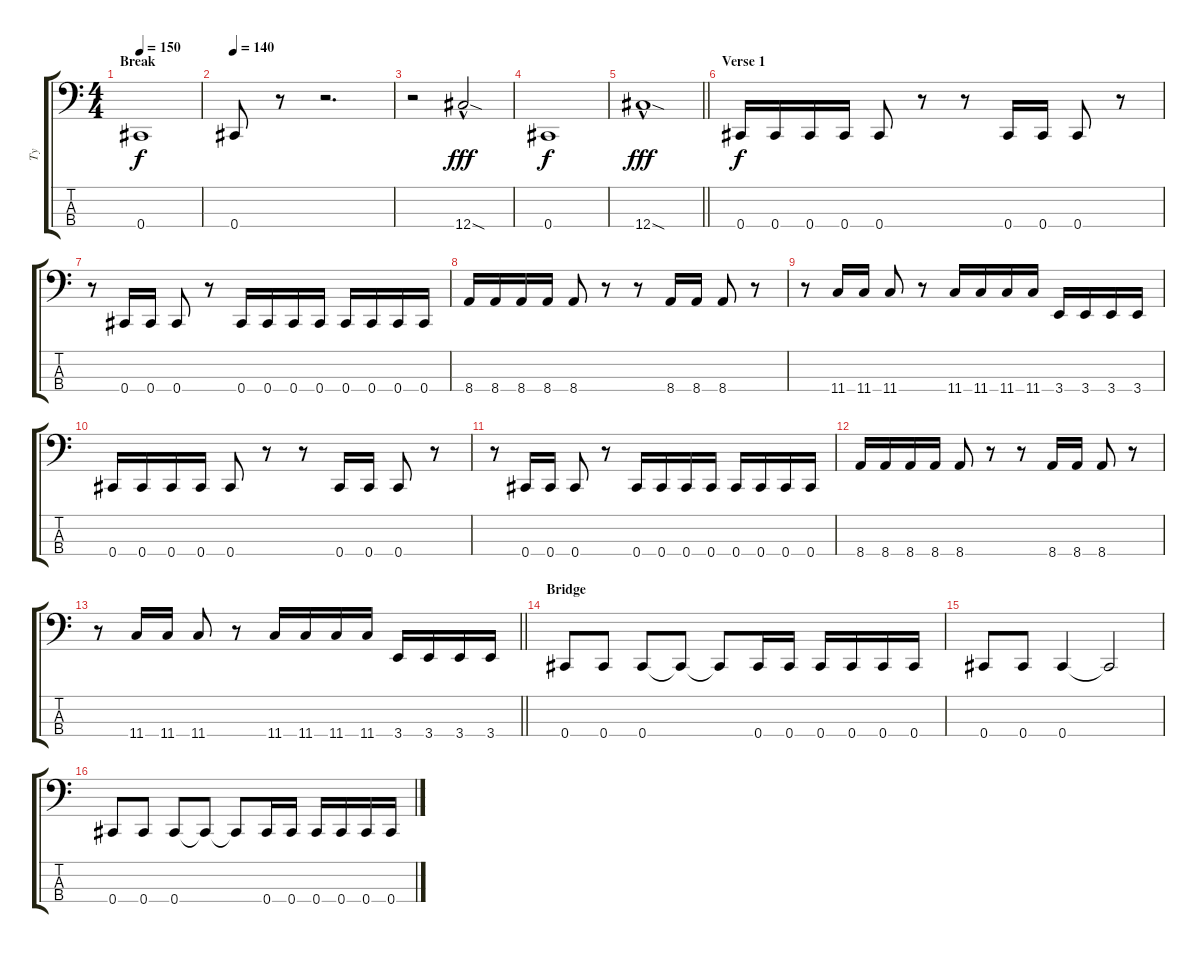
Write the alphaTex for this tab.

\track ("Ty" "Ty") {instrument electricbasspick}
\staff {score tabs}
\tuning (Gb2 Db2 Ab1 Db1) {hide}
\ts (4 4)
\section ("" "Break")
\tempo 150
\clef f4
\ks c
0.4.1{dy f} |
\tempo 140
0.4.8 r.8 r.2{d} |
r.2 12.4{sod hac}.2{dy fff} |
0.4.1{dy f} |
\barLineRight lightlight
12.4{sod hac}.1{dy fff} |
\section ("" "Verse 1")
0.4.16{dy f} 0.4.16 0.4.16 0.4.16 0.4.8 r.8 r.8 0.4.16 0.4.16 0.4.8 r.8 |
r.8 0.4.16 0.4.16 0.4.8 r.8 0.4.16 0.4.16 0.4.16 0.4.16 0.4.16 0.4.16 0.4.16 0.4.16 |
8.4.16 8.4.16 8.4.16 8.4.16 8.4.8 r.8 r.8 8.4.16 8.4.16 8.4.8 r.8 |
r.8 11.4.16 11.4.16 11.4.8 r.8 11.4.16 11.4.16 11.4.16 11.4.16 3.4.16 3.4.16 3.4.16 3.4.16 |
0.4.16 0.4.16 0.4.16 0.4.16 0.4.8 r.8 r.8 0.4.16 0.4.16 0.4.8 r.8 |
r.8 0.4.16 0.4.16 0.4.8 r.8 0.4.16 0.4.16 0.4.16 0.4.16 0.4.16 0.4.16 0.4.16 0.4.16 |
8.4.16 8.4.16 8.4.16 8.4.16 8.4.8 r.8 r.8 8.4.16 8.4.16 8.4.8 r.8 |
\barLineRight lightlight
r.8 11.4.16 11.4.16 11.4.8 r.8 11.4.16 11.4.16 11.4.16 11.4.16 3.4.16 3.4.16 3.4.16 3.4.16 |
\section ("" "Bridge")
0.4.8 0.4.8 0.4.8 0.4{t}.8 0.4{t}.8 0.4.16 0.4.16 0.4.16 0.4.16 0.4.16 0.4.16 |
0.4.8 0.4.8 0.4.4 0.4{t}.2 |
0.4.8 0.4.8 0.4.8 0.4{t}.8 0.4{t}.8 0.4.16 0.4.16 0.4.16 0.4.16 0.4.16 0.4.16
